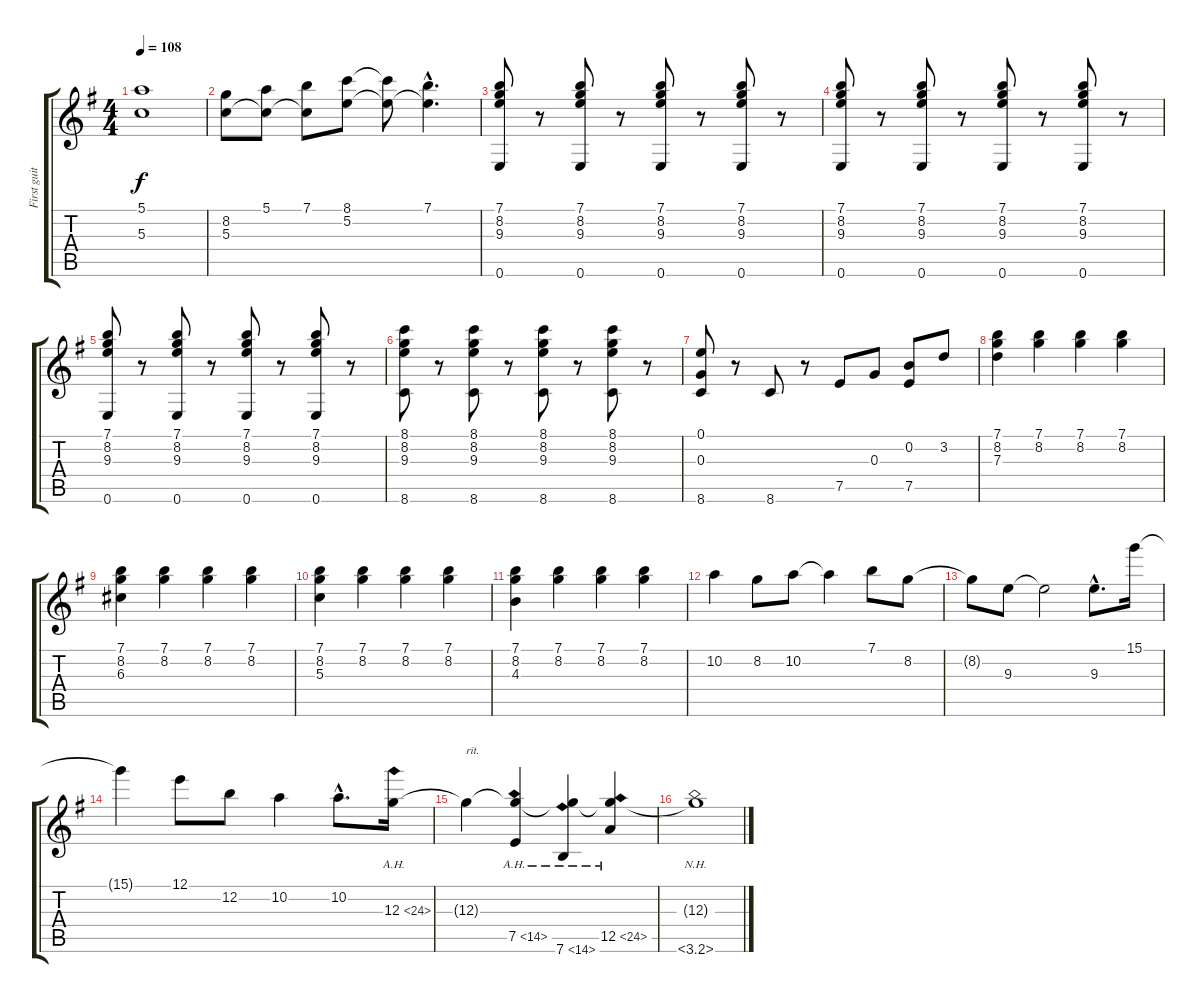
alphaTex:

\track ("First guitar " "First guit") {instrument acousticguitarnylon}
\staff {score tabs}
\tuning (E4 B3 G3 D3 A2 E2) {hide}
\ts (4 4)
\tempo 108
\clef g2
\ks g
(5.1{t} 5.3{t}).1{dy f} |
(8.2 5.3).8 (5.1 5.3{t}).8 (7.1 5.3{t}).8 (8.1 5.2).8 (8.1{t} 5.2{t}).8 (7.1{hac} 5.2{hac t}).4{d} |
(7.1 8.2 9.3 0.6).8 r.8 (7.1 8.2 9.3 0.6).8 r.8 (7.1 8.2 9.3 0.6).8 r.8 (7.1 8.2 9.3 0.6).8 r.8 |
(7.1 8.2 9.3 0.6).8 r.8 (7.1 8.2 9.3 0.6).8 r.8 (7.1 8.2 9.3 0.6).8 r.8 (7.1 8.2 9.3 0.6).8 r.8 |
(7.1 8.2 9.3 0.6).8 r.8 (7.1 8.2 9.3 0.6).8 r.8 (7.1 8.2 9.3 0.6).8 r.8 (7.1 8.2 9.3 0.6).8 r.8 |
(8.1 8.2 9.3 8.6).8 r.8 (8.1 8.2 9.3 8.6).8 r.8 (8.1 8.2 9.3 8.6).8 r.8 (8.1 8.2 9.3 8.6).8 r.8 |
(0.1 0.3 8.6).8 r.8 8.6.8 r.8 7.5.8 0.3.8 (0.2 7.5).8 3.2.8 |
(7.1 8.2 7.3).4 (7.1 8.2).4 (7.1 8.2).4 (7.1 8.2).4 |
(7.1 8.2 6.3).4 (7.1 8.2).4 (7.1 8.2).4 (7.1 8.2).4 |
(7.1 8.2 5.3).4 (7.1 8.2).4 (7.1 8.2).4 (7.1 8.2).4 |
(7.1 8.2 4.3).4 (7.1 8.2).4 (7.1 8.2).4 (7.1 8.2).4 |
10.2.4 8.2.8 10.2.8 10.2{t}.4 7.1.8 8.2.8 |
8.2{t}.8 9.3.8 9.3{t}.2 9.3{hac}.8{d} 15.1.16 |
15.1{t}.4 12.1.8 12.2.8 10.2.4 10.2{hac}.8{d} 12.3{ah 12}.16 |
12.3{t}.4{txt "rit."} (12.3{t} 7.5{ah 7}).4 (12.3{t} 7.6{ah 7}).4 (12.3{t} 12.5{ah 12}).4 |
(12.3{t} 3.6{nh}).1
